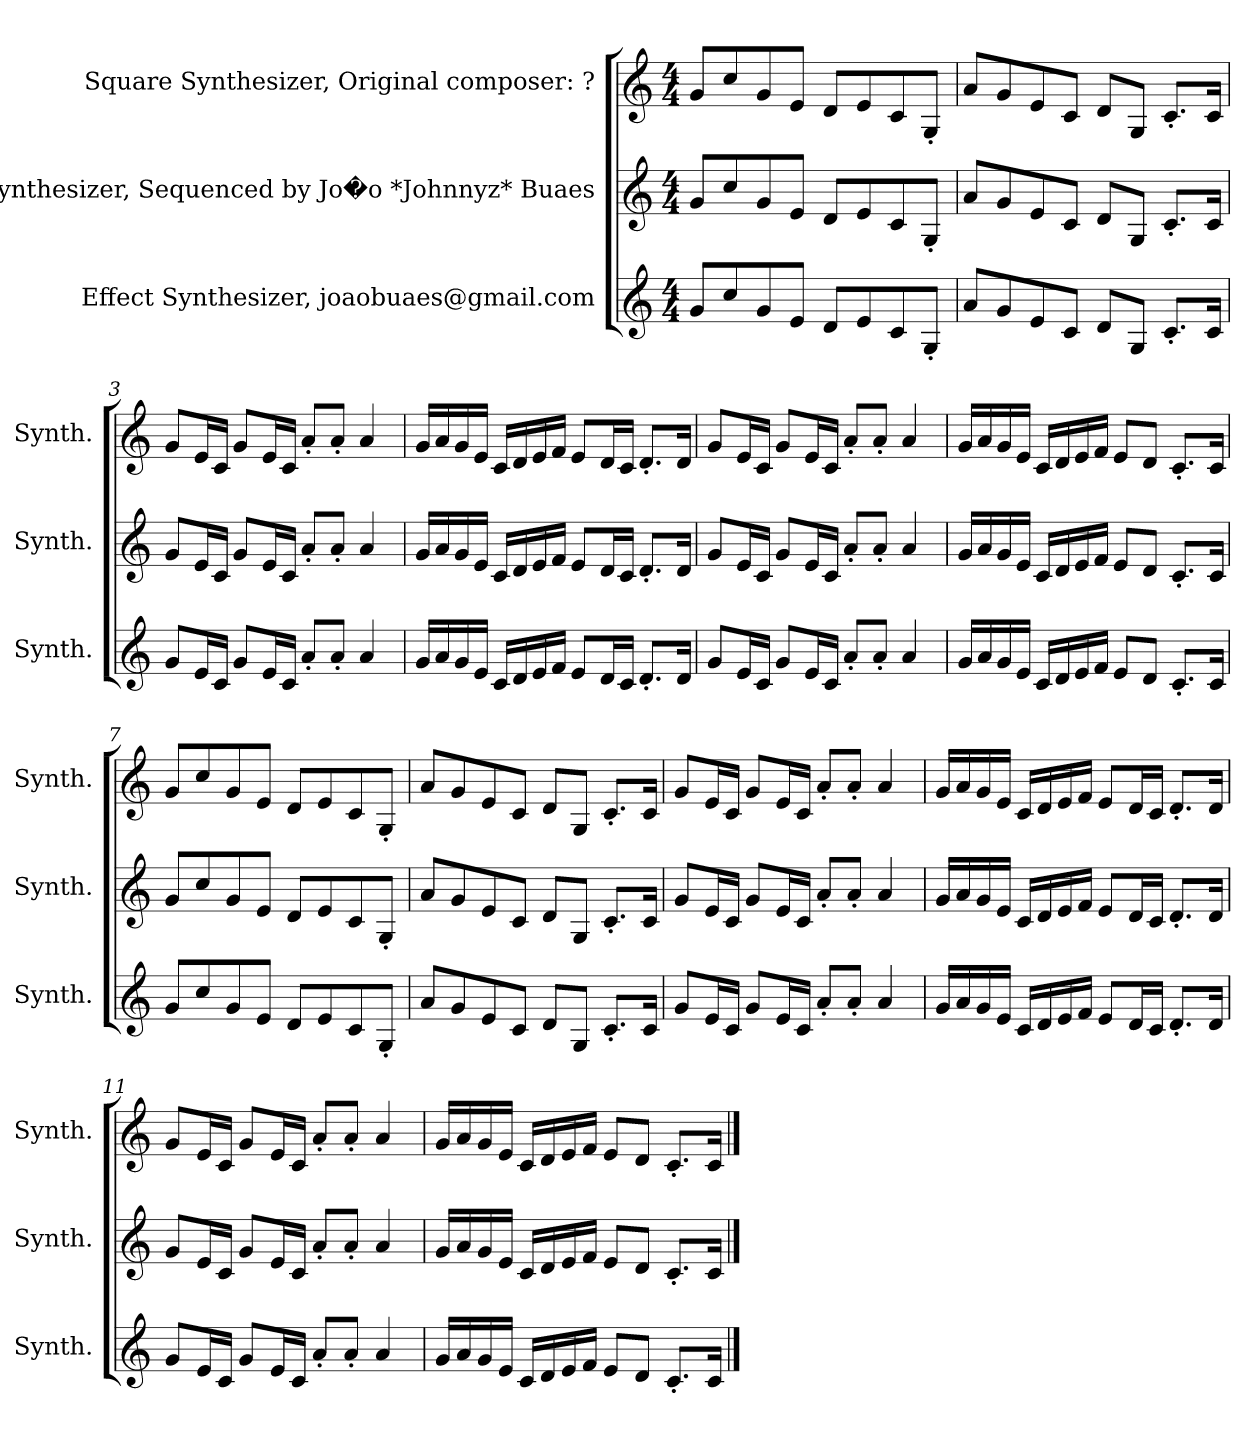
**kern	**kern	**kern
*part3	*part2	*part1
*staff3	*staff2	*staff1
*I"Effect Synthesizer, joaobuaes@gmail.com	*I"Square Synthesizer, Sequenced by Jo�o *Johnnyz* Buaes	*I"Square Synthesizer, Original composer: ?
*I'Synth.	*I'Synth.	*I'Synth.
*clefG2	*clefG2	*clefG2
*k[]	*k[]	*k[]
*M4/4	*M4/4	*M4/4
*MM128	*MM128	*MM128
=1	=1	=1
8g/L	8g/L	8g/L
8cc/	8cc/	8cc/
8g/	8g/	8g/
8e/J	8e/J	8e/J
8d/L	8d/L	8d/L
8e/	8e/	8e/
8c/	8c/	8c/
8G'/J	8G'/J	8G'/J
=2	=2	=2
8a/L	8a/L	8a/L
8g/	8g/	8g/
8e/	8e/	8e/
8c/J	8c/J	8c/J
8d/L	8d/L	8d/L
8G/J	8G/J	8G/J
8.c'/L	8.c'/L	8.c'/L
16c/Jk	16c/Jk	16c/Jk
!!LO:LB:g=z
=3	=3	=3
8g/L	8g/L	8g/L
16e/L	16e/L	16e/L
16c/JJ	16c/JJ	16c/JJ
8g/L	8g/L	8g/L
16e/L	16e/L	16e/L
16c/JJ	16c/JJ	16c/JJ
8a'/L	8a'/L	8a'/L
8a'/J	8a'/J	8a'/J
4a/	4a/	4a/
=4	=4	=4
16g/LL	16g/LL	16g/LL
16a/	16a/	16a/
16g/	16g/	16g/
16e/JJ	16e/JJ	16e/JJ
16c/LL	16c/LL	16c/LL
16d/	16d/	16d/
16e/	16e/	16e/
16f/JJ	16f/JJ	16f/JJ
8e/L	8e/L	8e/L
16d/L	16d/L	16d/L
16c/JJ	16c/JJ	16c/JJ
8.d'/L	8.d'/L	8.d'/L
16d/Jk	16d/Jk	16d/Jk
=5	=5	=5
8g/L	8g/L	8g/L
16e/L	16e/L	16e/L
16c/JJ	16c/JJ	16c/JJ
8g/L	8g/L	8g/L
16e/L	16e/L	16e/L
16c/JJ	16c/JJ	16c/JJ
8a'/L	8a'/L	8a'/L
8a'/J	8a'/J	8a'/J
4a/	4a/	4a/
=6	=6	=6
16g/LL	16g/LL	16g/LL
16a/	16a/	16a/
16g/	16g/	16g/
16e/JJ	16e/JJ	16e/JJ
16c/LL	16c/LL	16c/LL
16d/	16d/	16d/
16e/	16e/	16e/
16f/JJ	16f/JJ	16f/JJ
8e/L	8e/L	8e/L
8d/J	8d/J	8d/J
8.c'/L	8.c'/L	8.c'/L
16c/Jk	16c/Jk	16c/Jk
!!LO:LB:g=z
=7	=7	=7
8g/L	8g/L	8g/L
8cc/	8cc/	8cc/
8g/	8g/	8g/
8e/J	8e/J	8e/J
8d/L	8d/L	8d/L
8e/	8e/	8e/
8c/	8c/	8c/
8G'/J	8G'/J	8G'/J
=8	=8	=8
8a/L	8a/L	8a/L
8g/	8g/	8g/
8e/	8e/	8e/
8c/J	8c/J	8c/J
8d/L	8d/L	8d/L
8G/J	8G/J	8G/J
8.c'/L	8.c'/L	8.c'/L
16c/Jk	16c/Jk	16c/Jk
=9	=9	=9
8g/L	8g/L	8g/L
16e/L	16e/L	16e/L
16c/JJ	16c/JJ	16c/JJ
8g/L	8g/L	8g/L
16e/L	16e/L	16e/L
16c/JJ	16c/JJ	16c/JJ
8a'/L	8a'/L	8a'/L
8a'/J	8a'/J	8a'/J
4a/	4a/	4a/
=10	=10	=10
16g/LL	16g/LL	16g/LL
16a/	16a/	16a/
16g/	16g/	16g/
16e/JJ	16e/JJ	16e/JJ
16c/LL	16c/LL	16c/LL
16d/	16d/	16d/
16e/	16e/	16e/
16f/JJ	16f/JJ	16f/JJ
8e/L	8e/L	8e/L
16d/L	16d/L	16d/L
16c/JJ	16c/JJ	16c/JJ
8.d'/L	8.d'/L	8.d'/L
16d/Jk	16d/Jk	16d/Jk
!!LO:LB:g=z
=11	=11	=11
8g/L	8g/L	8g/L
16e/L	16e/L	16e/L
16c/JJ	16c/JJ	16c/JJ
8g/L	8g/L	8g/L
16e/L	16e/L	16e/L
16c/JJ	16c/JJ	16c/JJ
8a'/L	8a'/L	8a'/L
8a'/J	8a'/J	8a'/J
4a/	4a/	4a/
=12	=12	=12
16g/LL	16g/LL	16g/LL
16a/	16a/	16a/
16g/	16g/	16g/
16e/JJ	16e/JJ	16e/JJ
16c/LL	16c/LL	16c/LL
16d/	16d/	16d/
16e/	16e/	16e/
16f/JJ	16f/JJ	16f/JJ
8e/L	8e/L	8e/L
8d/J	8d/J	8d/J
8.c'/L	8.c'/L	8.c'/L
16c/Jk	16c/Jk	16c/Jk
==	==	==
*-	*-	*-
